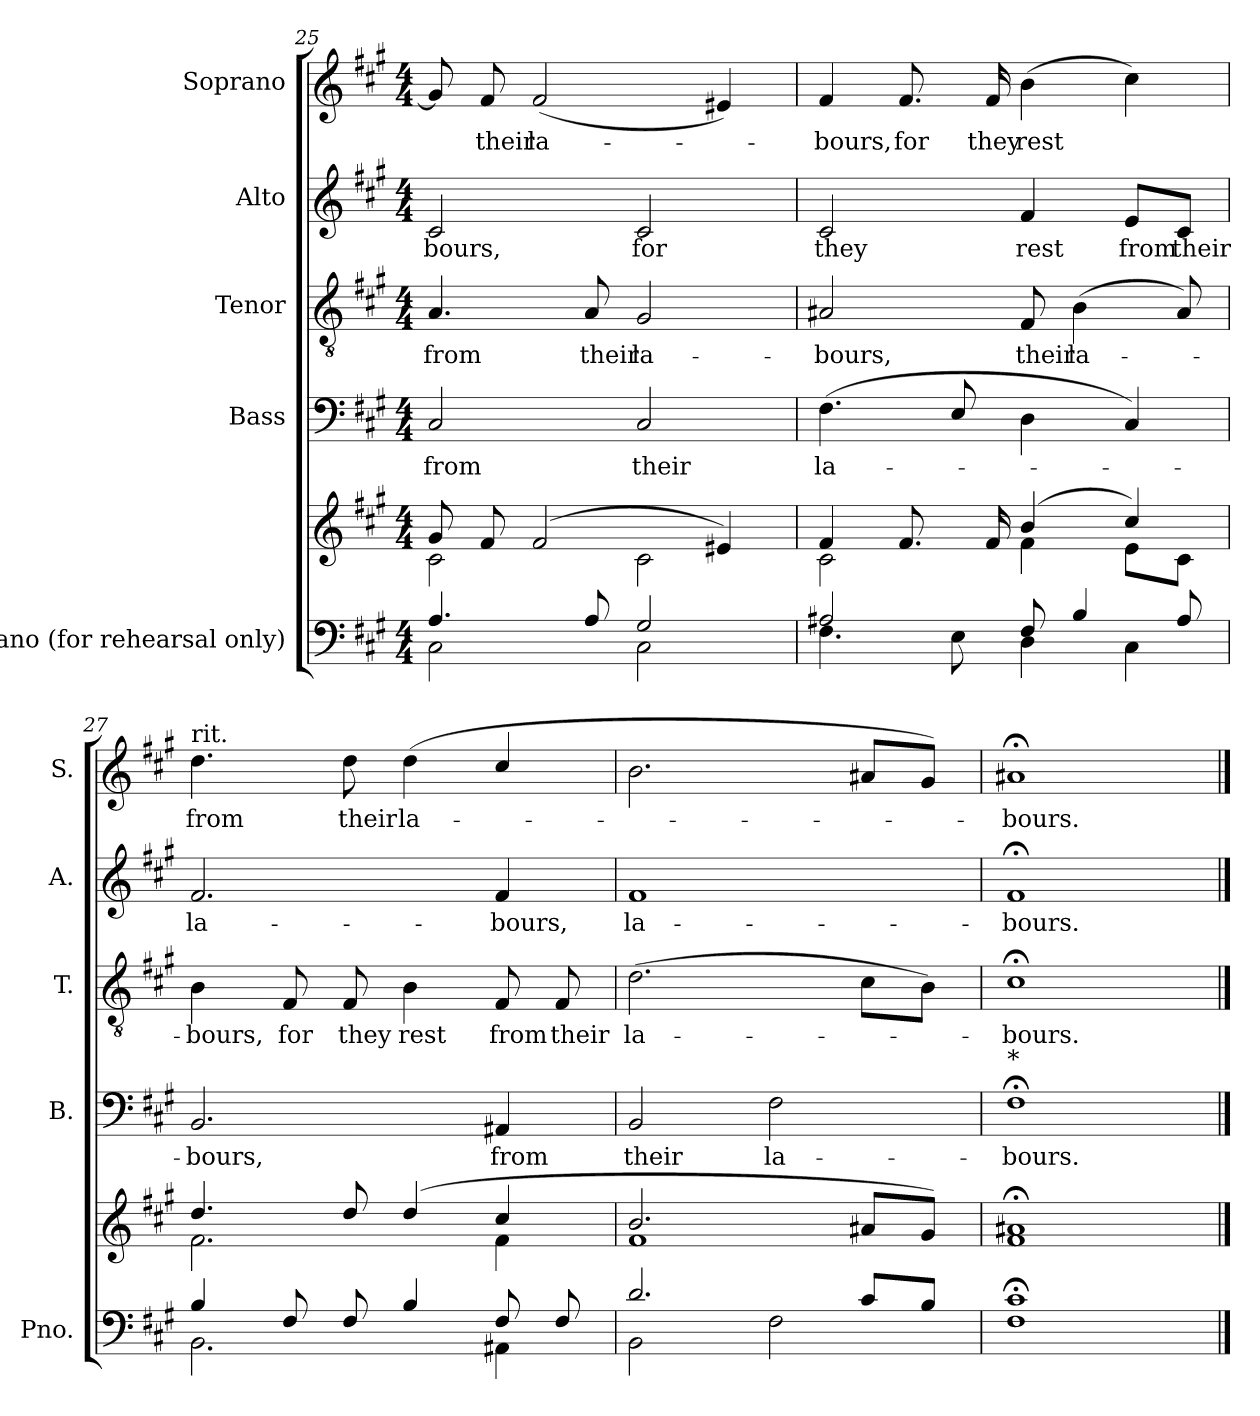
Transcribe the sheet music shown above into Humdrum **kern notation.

**kern	**kern	**kern	**text	**kern	**text	**kern	**text	**kern	**text
*part5	*part5	*part4	*part4	*part3	*part3	*part2	*part2	*part1	*part1
*staff6	*staff5	*staff4	*staff4	*staff3	*staff3	*staff2	*staff2	*staff1	*staff1
*I"Piano (for  rehearsal only)	*	*I"Bass	*	*I"Tenor	*	*I"Alto	*	*I"Soprano	*
*I'Pno.	*	*I'B.	*	*I'T.	*	*I'A.	*	*I'S.	*
*clefF4	*clefG2	*clefF4	*	*clefGv2	*	*clefG2	*	*clefG2	*
*k[f#c#g#]	*k[f#c#g#]	*k[f#c#g#]	*	*k[f#c#g#]	*	*k[f#c#g#]	*	*k[f#c#g#]	*
*A:	*A:	*A:	*	*A:	*	*A:	*	*A:	*
*M4/4	*M4/4	*M4/4	*	*M4/4	*	*M4/4	*	*M4/4	*
=25	=25	=25	=25	=25	=25	=25	=25	=25	=25
*^	*^	*	*	*	*	*	*	*	*
!	!	!	!	!	!LO:LY:b	!	!LO:LY:b	!	!LO:LY:b	!	!
4.A/	2C#\	8g#/	2c#\	2C#/	from	4.A/	from	2c#/	-bours,	8g#/]	.
!	!	!	!	!	!	!	!	!	!	!	!LO:LY:b
.	.	8f#/	.	.	.	.	.	.	.	8f#/	their
!	!	!	!	!	!	!	!	!	!	!	!LO:LY:b
.	.	(<2f#/	.	.	.	.	.	.	.	(<2f#/	la-
!	!	!	!	!	!	!	!LO:LY:b	!	!	!	!
8A/	.	.	.	.	.	8A/	their	.	.	.	.
!	!	!	!	!	!LO:LY:b	!	!LO:LY:b	!	!LO:LY:b	!	!
2G#/	2C#\	.	2c#\	2C#/	their	2G#/	la-	2c#/	for	.	.
.	.	4e#X/)	.	.	.	.	.	.	.	4e#X/)	.
=26	=26	=26	=26	=26	=26	=26	=26	=26	=26	=26	=26
!	!	!	!	!	!LO:LY:b	!	!LO:LY:b	!	!LO:LY:b	!	!LO:LY:b
2A#X/	4.F#\	4f#/	2c#\	(<4.F#\	la-	2A#X/	-bours,	2c#/	they	4f#/	-bours,
!	!	!	!	!	!	!	!	!	!	!	!LO:LY:b
.	.	8.f#/	.	.	.	.	.	.	.	8.f#/	for
.	8E\	.	.	8E/	.	.	.	.	.	.	.
!	!	!	!	!	!	!	!	!	!	!	!LO:LY:b
.	.	16f#/	.	.	.	.	.	.	.	16f#/	they
!	!	!	!	!	!	!	!LO:LY:b	!	!LO:LY:b	!	!LO:LY:b
8F#/	4D\	(<4b/	4f#\	4D\	.	8F#/	their	4f#/	rest	(<4b\	rest
!	!	!	!	!	!	!	!LO:LY:b	!	!	!	!
4B/	.	.	.	.	.	(<4B\	la-	.	.	.	.
!	!	!	!	!	!	!	!	!	!LO:LY:b	!	!
.	4C#\	4cc#/)	8e\L	4C#/)	.	.	.	8e/L	from	4cc#\)	.
!	!	!	!	!	!	!	!	!	!LO:LY:b	!	!
8A#/	.	.	8c#\J	.	.	8A#/)	.	8c#/J	their	.	.
!!LO:LB:g=z
=27	=27	=27	=27	=27	=27	=27	=27	=27	=27	=27	=27
!	!	!	!	!	!	!	!	!	!	!LO:TX:a:t=rit.	!
!	!	!	!	!	!LO:LY:b	!	!LO:LY:b	!	!LO:LY:b	!	!LO:LY:b
4B/	2.BB\	4.dd/	2.f#\	2.BB/	-bours,	4B\	-bours,	2.f#/	la-	4.dd\	from
!	!	!	!	!	!	!	!LO:LY:b	!	!	!	!
8F#/	.	.	.	.	.	8F#/	for	.	.	.	.
!	!	!	!	!	!	!	!LO:LY:b	!	!	!	!LO:LY:b
8F#/	.	8dd/	.	.	.	8F#/	they	.	.	8dd\	their
!	!	!	!	!	!	!	!LO:LY:b	!	!	!	!LO:LY:b
4B/	.	(<4dd/	.	.	.	4B\	rest	.	.	(<4dd\	la-
!	!	!	!	!	!LO:LY:b	!	!LO:LY:b	!	!LO:LY:b	!	!
8F#/	4AA#X\	4cc#/	4f#\	4AA#X/	from	8F#/	from	4f#/	-bours,	4cc#/	.
!	!	!	!	!	!	!	!LO:LY:b	!	!	!	!
8F#/	.	.	.	.	.	8F#/	their	.	.	.	.
=28	=28	=28	=28	=28	=28	=28	=28	=28	=28	=28	=28
!	!	!	!	!	!LO:LY:b	!	!LO:LY:b	!	!LO:LY:b	!	!
2.d/	2BB\	2.b/	1f#	2BB/	their	(<2.d\	la-	1f#	la-	2.b\	.
!	!	!	!	!	!LO:LY:b	!	!	!	!	!	!
.	2F#\	.	.	2F#\	la-	.	.	.	.	.	.
8c#/L	.	8a#X/L	.	.	.	8c#\L	.	.	.	8a#X/L	.
8B/J	.	8g#/J)	.	.	.	8B\J)	.	.	.	8g#/J)	.
=29	=29	=29	=29	=29	=29	=29	=29	=29	=29	=29	=29
!	!	!	!	!LO:TX:a:t=*	!	!	!	!	!	!	!
!	!	!	!	!	!LO:LY:b	!	!LO:LY:b	!	!LO:LY:b	!	!LO:LY:b
1c#;<	1F#	1a#X;<	1f#	1F#;<	-bours.	1c#;<	bours.	1f#;<	-bours.	1a#X;<	-bours.
*v	*v	*	*	*	*	*	*	*	*	*	*
*	*v	*v	*	*	*	*	*	*	*	*
==	==	==	==	==	==	==	==	==	==
*-	*-	*-	*-	*-	*-	*-	*-	*-	*-
